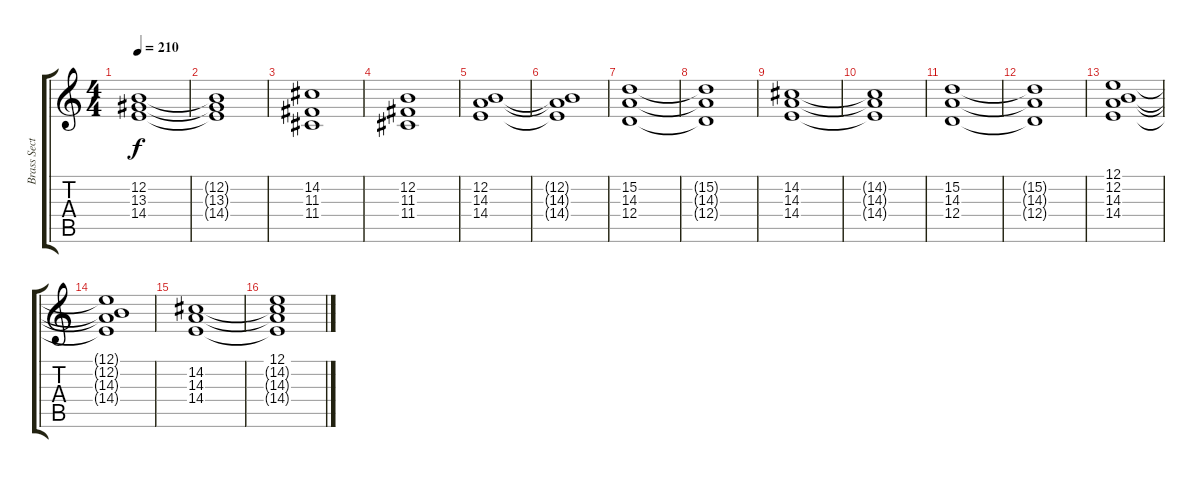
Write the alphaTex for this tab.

\track ("Brass Section" "Brass Sect") {instrument brasssection}
\staff {score tabs}
\tuning (E4 B3 G3 D3 A2 E2) {hide}
\ts (4 4)
\tempo 210
\clef g2
\ks c
(12.2 13.3 14.4).1{dy f} |
(12.2{t} 13.3{t} 14.4{t}).1 |
(14.2 11.3 11.4).1 |
(12.2 11.3 11.4).1 |
(12.2 14.3 14.4).1 |
(12.2{t} 14.3{t} 14.4{t}).1 |
(15.2 14.3 12.4).1 |
(15.2{t} 14.3{t} 12.4{t}).1 |
(14.2 14.3 14.4).1 |
(14.2{t} 14.3{t} 14.4{t}).1 |
(15.2 14.3 12.4).1 |
(15.2{t} 14.3{t} 12.4{t}).1 |
(12.1 12.2 14.3 14.4).1 |
(12.1{t} 12.2{t} 14.3{t} 14.4{t}).1 |
(14.2 14.3 14.4).1 |
(12.1 14.2{t} 14.3{t} 14.4{t}).1
